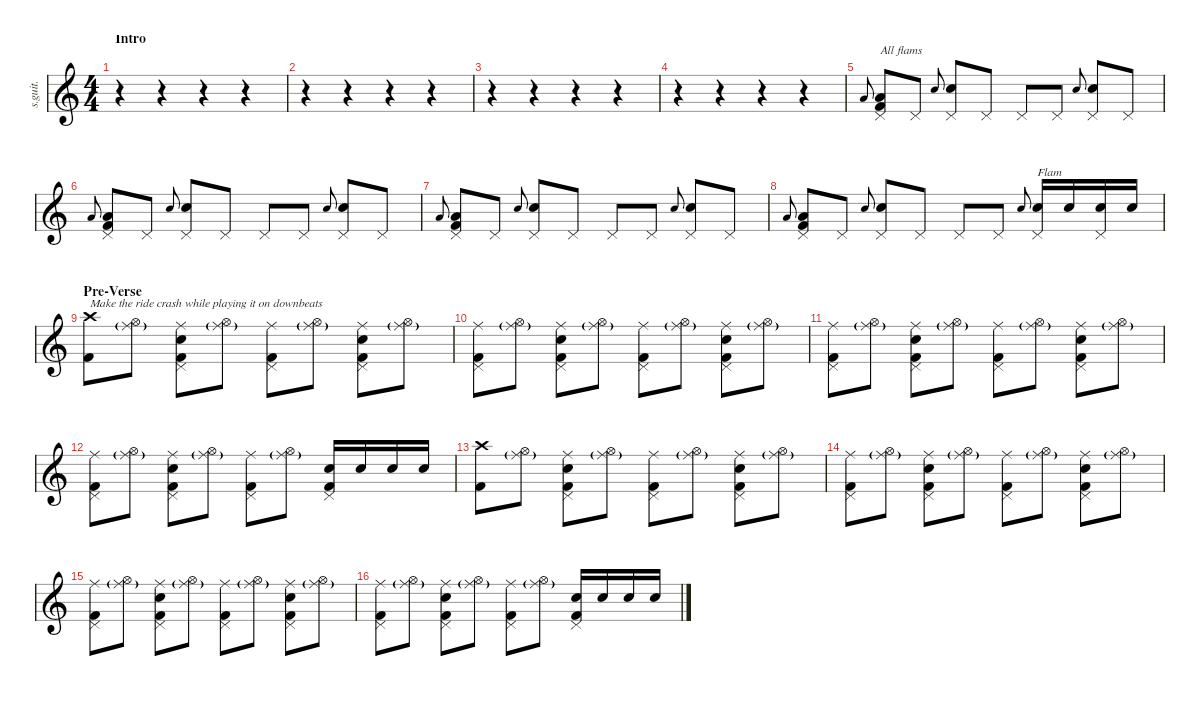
\defaultSystemsLayout 4
\hideDynamics
\bracketExtendMode nobrackets
\track ("Dominic Howard - Drums" "s.guit.") {instrument percussion}
\staff {score}
\articulation defaults
\ts (4 4)
\beaming (8 2 2 2 2)
\section ("" "Intro")
\tempo (93 hide)
\clef g2
\ks c
r.4{dy f} r.4 r.4 r.4 |
r.4 r.4 r.4 r.4 |
r.4 r.4 r.4 r.4 |
r.4 r.4 r.4 r.4 |
"Low Floor Tom (hit)".8{lyrics (0 "") lyrics (1 "") lyrics (2 "") lyrics (3 "") lyrics (4 "") gr onbeat} ("Pedal Hi-Hat (hit)" "Low Floor Tom (hit)" "Kick (hit) 2").8{txt "All flams" lyrics (0 "") lyrics (1 "") lyrics (2 "") lyrics (3 "") lyrics (4 "")} "Pedal Hi-Hat (hit)".8{lyrics (0 "") lyrics (1 "") lyrics (2 "") lyrics (3 "") lyrics (4 "")} "Snare (hit) 2".8{lyrics (0 "") lyrics (1 "") lyrics (2 "") lyrics (3 "") lyrics (4 "") gr onbeat} ("Pedal Hi-Hat (hit)" "Snare (hit) 2").8{lyrics (0 "") lyrics (1 "") lyrics (2 "") lyrics (3 "") lyrics (4 "")} "Pedal Hi-Hat (hit)".8{lyrics (0 "") lyrics (1 "") lyrics (2 "") lyrics (3 "") lyrics (4 "")} "Pedal Hi-Hat (hit)".8{lyrics (0 "") lyrics (1 "") lyrics (2 "") lyrics (3 "") lyrics (4 "")} "Pedal Hi-Hat (hit)".8{lyrics (0 "") lyrics (1 "") lyrics (2 "") lyrics (3 "") lyrics (4 "")} "Snare (hit) 2".8{lyrics (0 "") lyrics (1 "") lyrics (2 "") lyrics (3 "") lyrics (4 "") gr onbeat} ("Pedal Hi-Hat (hit)" "Snare (hit) 2").8{lyrics (0 "") lyrics (1 "") lyrics (2 "") lyrics (3 "") lyrics (4 "")} "Pedal Hi-Hat (hit)".8{lyrics (0 "") lyrics (1 "") lyrics (2 "") lyrics (3 "") lyrics (4 "")} |
"Low Floor Tom (hit)".8{lyrics (0 "") lyrics (1 "") lyrics (2 "") lyrics (3 "") lyrics (4 "") gr onbeat} ("Pedal Hi-Hat (hit)" "Low Floor Tom (hit)" "Kick (hit) 2").8{lyrics (0 "") lyrics (1 "") lyrics (2 "") lyrics (3 "") lyrics (4 "")} "Pedal Hi-Hat (hit)".8{lyrics (0 "") lyrics (1 "") lyrics (2 "") lyrics (3 "") lyrics (4 "")} "Snare (hit) 2".8{lyrics (0 "") lyrics (1 "") lyrics (2 "") lyrics (3 "") lyrics (4 "") gr onbeat} ("Pedal Hi-Hat (hit)" "Snare (hit) 2").8{lyrics (0 "") lyrics (1 "") lyrics (2 "") lyrics (3 "") lyrics (4 "")} "Pedal Hi-Hat (hit)".8{lyrics (0 "") lyrics (1 "") lyrics (2 "") lyrics (3 "") lyrics (4 "")} "Pedal Hi-Hat (hit)".8{lyrics (0 "") lyrics (1 "") lyrics (2 "") lyrics (3 "") lyrics (4 "")} "Pedal Hi-Hat (hit)".8{lyrics (0 "") lyrics (1 "") lyrics (2 "") lyrics (3 "") lyrics (4 "")} "Snare (hit) 2".8{lyrics (0 "") lyrics (1 "") lyrics (2 "") lyrics (3 "") lyrics (4 "") gr onbeat} ("Pedal Hi-Hat (hit)" "Snare (hit) 2").8{lyrics (0 "") lyrics (1 "") lyrics (2 "") lyrics (3 "") lyrics (4 "")} "Pedal Hi-Hat (hit)".8{lyrics (0 "") lyrics (1 "") lyrics (2 "") lyrics (3 "") lyrics (4 "")} |
"Low Floor Tom (hit)".8{lyrics (0 "") lyrics (1 "") lyrics (2 "") lyrics (3 "") lyrics (4 "") gr onbeat} ("Pedal Hi-Hat (hit)" "Low Floor Tom (hit)" "Kick (hit) 2").8{lyrics (0 "") lyrics (1 "") lyrics (2 "") lyrics (3 "") lyrics (4 "")} "Pedal Hi-Hat (hit)".8{lyrics (0 "") lyrics (1 "") lyrics (2 "") lyrics (3 "") lyrics (4 "")} "Snare (hit) 2".8{lyrics (0 "") lyrics (1 "") lyrics (2 "") lyrics (3 "") lyrics (4 "") gr onbeat} ("Pedal Hi-Hat (hit)" "Snare (hit) 2").8{lyrics (0 "") lyrics (1 "") lyrics (2 "") lyrics (3 "") lyrics (4 "")} "Pedal Hi-Hat (hit)".8{lyrics (0 "") lyrics (1 "") lyrics (2 "") lyrics (3 "") lyrics (4 "")} "Pedal Hi-Hat (hit)".8{lyrics (0 "") lyrics (1 "") lyrics (2 "") lyrics (3 "") lyrics (4 "")} "Pedal Hi-Hat (hit)".8{lyrics (0 "") lyrics (1 "") lyrics (2 "") lyrics (3 "") lyrics (4 "")} "Snare (hit) 2".8{lyrics (0 "") lyrics (1 "") lyrics (2 "") lyrics (3 "") lyrics (4 "") gr onbeat} ("Pedal Hi-Hat (hit)" "Snare (hit) 2").8{lyrics (0 "") lyrics (1 "") lyrics (2 "") lyrics (3 "") lyrics (4 "")} "Pedal Hi-Hat (hit)".8{lyrics (0 "") lyrics (1 "") lyrics (2 "") lyrics (3 "") lyrics (4 "")} |
"Low Floor Tom (hit)".8{lyrics (0 "") lyrics (1 "") lyrics (2 "") lyrics (3 "") lyrics (4 "") gr onbeat} ("Pedal Hi-Hat (hit)" "Low Floor Tom (hit)" "Kick (hit) 2").8{lyrics (0 "") lyrics (1 "") lyrics (2 "") lyrics (3 "") lyrics (4 "")} "Pedal Hi-Hat (hit)".8{lyrics (0 "") lyrics (1 "") lyrics (2 "") lyrics (3 "") lyrics (4 "")} "Snare (hit) 2".8{lyrics (0 "") lyrics (1 "") lyrics (2 "") lyrics (3 "") lyrics (4 "") gr onbeat} ("Pedal Hi-Hat (hit)" "Snare (hit) 2").8{lyrics (0 "") lyrics (1 "") lyrics (2 "") lyrics (3 "") lyrics (4 "")} "Pedal Hi-Hat (hit)".8{lyrics (0 "") lyrics (1 "") lyrics (2 "") lyrics (3 "") lyrics (4 "")} "Pedal Hi-Hat (hit)".8{lyrics (0 "") lyrics (1 "") lyrics (2 "") lyrics (3 "") lyrics (4 "")} "Pedal Hi-Hat (hit)".8{lyrics (0 "") lyrics (1 "") lyrics (2 "") lyrics (3 "") lyrics (4 "")} "Snare (hit) 2".8{lyrics (0 "") lyrics (1 "") lyrics (2 "") lyrics (3 "") lyrics (4 "") gr onbeat} ("Snare (hit) 2" "Pedal Hi-Hat (hit)").16{txt "Flam" lyrics (0 "") lyrics (1 "") lyrics (2 "") lyrics (3 "") lyrics (4 "")} "Snare (hit) 2".16{lyrics (0 "") lyrics (1 "") lyrics (2 "") lyrics (3 "") lyrics (4 "")} ("Pedal Hi-Hat (hit)" "Snare (hit) 2").16{lyrics (0 "") lyrics (1 "") lyrics (2 "") lyrics (3 "") lyrics (4 "")} "Snare (hit) 2".16{lyrics (0 "") lyrics (1 "") lyrics (2 "") lyrics (3 "") lyrics (4 "")} |
\section ("" "Pre-Verse")
("Crash high (hit)" "Kick (hit) 2").8{txt "Make the ride crash while playing it on downbeats" lyrics (0 "") lyrics (1 "") lyrics (2 "") lyrics (3 "") lyrics (4 "")} ("Ride (middle)"{g} "Hi-Hat (open)").8{lyrics (0 "") lyrics (1 "") lyrics (2 "") lyrics (3 "") lyrics (4 "")} ("Snare (hit) 2" "Ride (middle)" "Pedal Hi-Hat (hit)" "Kick (hit) 2").8{lyrics (0 "") lyrics (1 "") lyrics (2 "") lyrics (3 "") lyrics (4 "")} ("Ride (middle)"{g} "Hi-Hat (open)").8{lyrics (0 "") lyrics (1 "") lyrics (2 "") lyrics (3 "") lyrics (4 "")} ("Ride (middle)" "Pedal Hi-Hat (hit)" "Kick (hit) 2").8{lyrics (0 "") lyrics (1 "") lyrics (2 "") lyrics (3 "") lyrics (4 "")} ("Ride (middle)"{g} "Hi-Hat (open)").8{lyrics (0 "") lyrics (1 "") lyrics (2 "") lyrics (3 "") lyrics (4 "")} ("Snare (hit) 2" "Ride (middle)" "Pedal Hi-Hat (hit)" "Kick (hit) 2").8{lyrics (0 "") lyrics (1 "") lyrics (2 "") lyrics (3 "") lyrics (4 "")} ("Ride (middle)"{g} "Hi-Hat (open)").8{lyrics (0 "") lyrics (1 "") lyrics (2 "") lyrics (3 "") lyrics (4 "")} |
("Ride (middle)" "Pedal Hi-Hat (hit)" "Kick (hit) 2").8{lyrics (0 "") lyrics (1 "") lyrics (2 "") lyrics (3 "") lyrics (4 "")} ("Ride (middle)"{g} "Hi-Hat (open)").8{lyrics (0 "") lyrics (1 "") lyrics (2 "") lyrics (3 "") lyrics (4 "")} ("Snare (hit) 2" "Ride (middle)" "Pedal Hi-Hat (hit)" "Kick (hit) 2").8{lyrics (0 "") lyrics (1 "") lyrics (2 "") lyrics (3 "") lyrics (4 "")} ("Ride (middle)"{g} "Hi-Hat (open)").8{lyrics (0 "") lyrics (1 "") lyrics (2 "") lyrics (3 "") lyrics (4 "")} ("Ride (middle)" "Pedal Hi-Hat (hit)" "Kick (hit) 2").8{lyrics (0 "") lyrics (1 "") lyrics (2 "") lyrics (3 "") lyrics (4 "")} ("Ride (middle)"{g} "Hi-Hat (open)").8{lyrics (0 "") lyrics (1 "") lyrics (2 "") lyrics (3 "") lyrics (4 "")} ("Snare (hit) 2" "Ride (middle)" "Pedal Hi-Hat (hit)" "Kick (hit) 2").8{lyrics (0 "") lyrics (1 "") lyrics (2 "") lyrics (3 "") lyrics (4 "")} ("Ride (middle)"{g} "Hi-Hat (open)").8{lyrics (0 "") lyrics (1 "") lyrics (2 "") lyrics (3 "") lyrics (4 "")} |
("Ride (middle)" "Pedal Hi-Hat (hit)" "Kick (hit) 2").8{lyrics (0 "") lyrics (1 "") lyrics (2 "") lyrics (3 "") lyrics (4 "")} ("Ride (middle)"{g} "Hi-Hat (open)").8{lyrics (0 "") lyrics (1 "") lyrics (2 "") lyrics (3 "") lyrics (4 "")} ("Snare (hit) 2" "Ride (middle)" "Pedal Hi-Hat (hit)" "Kick (hit) 2").8{lyrics (0 "") lyrics (1 "") lyrics (2 "") lyrics (3 "") lyrics (4 "")} ("Ride (middle)"{g} "Hi-Hat (open)").8{lyrics (0 "") lyrics (1 "") lyrics (2 "") lyrics (3 "") lyrics (4 "")} ("Ride (middle)" "Pedal Hi-Hat (hit)" "Kick (hit) 2").8{lyrics (0 "") lyrics (1 "") lyrics (2 "") lyrics (3 "") lyrics (4 "")} ("Ride (middle)"{g} "Hi-Hat (open)").8{lyrics (0 "") lyrics (1 "") lyrics (2 "") lyrics (3 "") lyrics (4 "")} ("Snare (hit) 2" "Ride (middle)" "Pedal Hi-Hat (hit)" "Kick (hit) 2").8{lyrics (0 "") lyrics (1 "") lyrics (2 "") lyrics (3 "") lyrics (4 "")} ("Ride (middle)"{g} "Hi-Hat (open)").8{lyrics (0 "") lyrics (1 "") lyrics (2 "") lyrics (3 "") lyrics (4 "")} |
("Ride (middle)" "Pedal Hi-Hat (hit)" "Kick (hit) 2").8{lyrics (0 "") lyrics (1 "") lyrics (2 "") lyrics (3 "") lyrics (4 "")} ("Ride (middle)"{g} "Hi-Hat (open)").8{lyrics (0 "") lyrics (1 "") lyrics (2 "") lyrics (3 "") lyrics (4 "")} ("Snare (hit) 2" "Ride (middle)" "Pedal Hi-Hat (hit)" "Kick (hit) 2").8{lyrics (0 "") lyrics (1 "") lyrics (2 "") lyrics (3 "") lyrics (4 "")} ("Ride (middle)"{g} "Hi-Hat (open)").8{lyrics (0 "") lyrics (1 "") lyrics (2 "") lyrics (3 "") lyrics (4 "")} ("Ride (middle)" "Pedal Hi-Hat (hit)" "Kick (hit) 2").8{lyrics (0 "") lyrics (1 "") lyrics (2 "") lyrics (3 "") lyrics (4 "")} ("Ride (middle)"{g} "Hi-Hat (open)").8{lyrics (0 "") lyrics (1 "") lyrics (2 "") lyrics (3 "") lyrics (4 "")} ("Snare (hit) 2" "Pedal Hi-Hat (hit)" "Kick (hit) 2").16{lyrics (0 "") lyrics (1 "") lyrics (2 "") lyrics (3 "") lyrics (4 "")} "Snare (hit) 2".16{lyrics (0 "") lyrics (1 "") lyrics (2 "") lyrics (3 "") lyrics (4 "")} "Snare (hit) 2".16{lyrics (0 "") lyrics (1 "") lyrics (2 "") lyrics (3 "") lyrics (4 "")} "Snare (hit) 2".16{lyrics (0 "") lyrics (1 "") lyrics (2 "") lyrics (3 "") lyrics (4 "")} |
("Crash high (hit)" "Kick (hit) 2").8{lyrics (0 "") lyrics (1 "") lyrics (2 "") lyrics (3 "") lyrics (4 "")} ("Ride (middle)"{g} "Hi-Hat (open)").8{lyrics (0 "") lyrics (1 "") lyrics (2 "") lyrics (3 "") lyrics (4 "")} ("Snare (hit) 2" "Ride (middle)" "Pedal Hi-Hat (hit)" "Kick (hit) 2").8{lyrics (0 "") lyrics (1 "") lyrics (2 "") lyrics (3 "") lyrics (4 "")} ("Ride (middle)"{g} "Hi-Hat (open)").8{lyrics (0 "") lyrics (1 "") lyrics (2 "") lyrics (3 "") lyrics (4 "")} ("Ride (middle)" "Pedal Hi-Hat (hit)" "Kick (hit) 2").8{lyrics (0 "") lyrics (1 "") lyrics (2 "") lyrics (3 "") lyrics (4 "")} ("Ride (middle)"{g} "Hi-Hat (open)").8{lyrics (0 "") lyrics (1 "") lyrics (2 "") lyrics (3 "") lyrics (4 "")} ("Snare (hit) 2" "Ride (middle)" "Pedal Hi-Hat (hit)" "Kick (hit) 2").8{lyrics (0 "") lyrics (1 "") lyrics (2 "") lyrics (3 "") lyrics (4 "")} ("Ride (middle)"{g} "Hi-Hat (open)").8{lyrics (0 "") lyrics (1 "") lyrics (2 "") lyrics (3 "") lyrics (4 "")} |
("Ride (middle)" "Pedal Hi-Hat (hit)" "Kick (hit) 2").8{lyrics (0 "") lyrics (1 "") lyrics (2 "") lyrics (3 "") lyrics (4 "")} ("Ride (middle)"{g} "Hi-Hat (open)").8{lyrics (0 "") lyrics (1 "") lyrics (2 "") lyrics (3 "") lyrics (4 "")} ("Snare (hit) 2" "Ride (middle)" "Pedal Hi-Hat (hit)" "Kick (hit) 2").8{lyrics (0 "") lyrics (1 "") lyrics (2 "") lyrics (3 "") lyrics (4 "")} ("Ride (middle)"{g} "Hi-Hat (open)").8{lyrics (0 "") lyrics (1 "") lyrics (2 "") lyrics (3 "") lyrics (4 "")} ("Ride (middle)" "Pedal Hi-Hat (hit)" "Kick (hit) 2").8{lyrics (0 "") lyrics (1 "") lyrics (2 "") lyrics (3 "") lyrics (4 "")} ("Ride (middle)"{g} "Hi-Hat (open)").8{lyrics (0 "") lyrics (1 "") lyrics (2 "") lyrics (3 "") lyrics (4 "")} ("Snare (hit) 2" "Ride (middle)" "Pedal Hi-Hat (hit)" "Kick (hit) 2").8{lyrics (0 "") lyrics (1 "") lyrics (2 "") lyrics (3 "") lyrics (4 "")} ("Ride (middle)"{g} "Hi-Hat (open)").8{lyrics (0 "") lyrics (1 "") lyrics (2 "") lyrics (3 "") lyrics (4 "")} |
("Ride (middle)" "Pedal Hi-Hat (hit)" "Kick (hit) 2").8{lyrics (0 "") lyrics (1 "") lyrics (2 "") lyrics (3 "") lyrics (4 "")} ("Ride (middle)"{g} "Hi-Hat (open)").8{lyrics (0 "") lyrics (1 "") lyrics (2 "") lyrics (3 "") lyrics (4 "")} ("Snare (hit) 2" "Ride (middle)" "Pedal Hi-Hat (hit)" "Kick (hit) 2").8{lyrics (0 "") lyrics (1 "") lyrics (2 "") lyrics (3 "") lyrics (4 "")} ("Ride (middle)"{g} "Hi-Hat (open)").8{lyrics (0 "") lyrics (1 "") lyrics (2 "") lyrics (3 "") lyrics (4 "")} ("Ride (middle)" "Pedal Hi-Hat (hit)" "Kick (hit) 2").8{lyrics (0 "") lyrics (1 "") lyrics (2 "") lyrics (3 "") lyrics (4 "")} ("Ride (middle)"{g} "Hi-Hat (open)").8{lyrics (0 "") lyrics (1 "") lyrics (2 "") lyrics (3 "") lyrics (4 "")} ("Snare (hit) 2" "Ride (middle)" "Pedal Hi-Hat (hit)" "Kick (hit) 2").8{lyrics (0 "") lyrics (1 "") lyrics (2 "") lyrics (3 "") lyrics (4 "")} ("Ride (middle)"{g} "Hi-Hat (open)").8{lyrics (0 "") lyrics (1 "") lyrics (2 "") lyrics (3 "") lyrics (4 "")} |
("Ride (middle)" "Pedal Hi-Hat (hit)" "Kick (hit) 2").8{lyrics (0 "") lyrics (1 "") lyrics (2 "") lyrics (3 "") lyrics (4 "")} ("Ride (middle)"{g} "Hi-Hat (open)").8{lyrics (0 "") lyrics (1 "") lyrics (2 "") lyrics (3 "") lyrics (4 "")} ("Snare (hit) 2" "Ride (middle)" "Pedal Hi-Hat (hit)" "Kick (hit) 2").8{lyrics (0 "") lyrics (1 "") lyrics (2 "") lyrics (3 "") lyrics (4 "")} ("Ride (middle)"{g} "Hi-Hat (open)").8{lyrics (0 "") lyrics (1 "") lyrics (2 "") lyrics (3 "") lyrics (4 "")} ("Ride (middle)" "Pedal Hi-Hat (hit)" "Kick (hit) 2").8{lyrics (0 "") lyrics (1 "") lyrics (2 "") lyrics (3 "") lyrics (4 "")} ("Ride (middle)"{g} "Hi-Hat (open)").8{lyrics (0 "") lyrics (1 "") lyrics (2 "") lyrics (3 "") lyrics (4 "")} ("Snare (hit) 2" "Pedal Hi-Hat (hit)" "Kick (hit) 2").16{lyrics (0 "") lyrics (1 "") lyrics (2 "") lyrics (3 "") lyrics (4 "")} "Snare (hit) 2".16{lyrics (0 "") lyrics (1 "") lyrics (2 "") lyrics (3 "") lyrics (4 "")} "Snare (hit) 2".16{lyrics (0 "") lyrics (1 "") lyrics (2 "") lyrics (3 "") lyrics (4 "")} "Snare (hit) 2".16{lyrics (0 "") lyrics (1 "") lyrics (2 "") lyrics (3 "") lyrics (4 "")}
